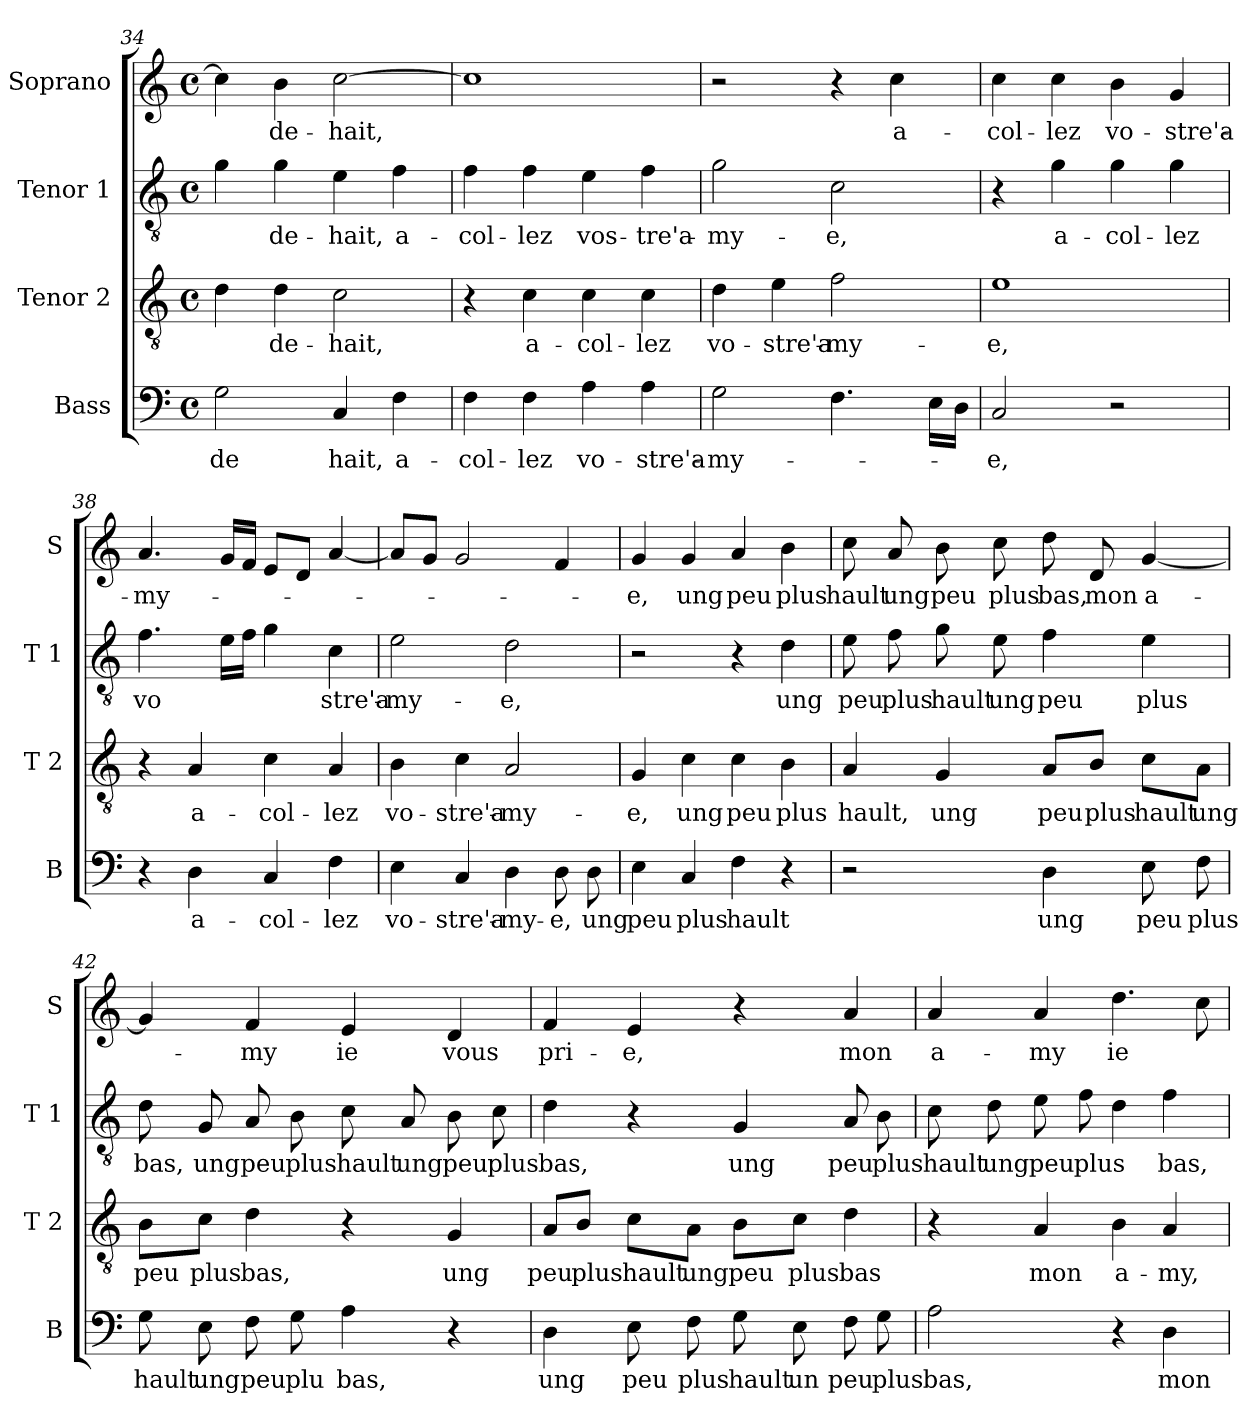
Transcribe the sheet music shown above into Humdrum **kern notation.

**kern	**text	**kern	**text	**kern	**text	**kern	**text
*part4	*part4	*part3	*part3	*part2	*part2	*part1	*part1
*staff4	*staff4	*staff3	*staff3	*staff2	*staff2	*staff1	*staff1
*I"Bass	*	*I"Tenor 2	*	*I"Tenor 1	*	*I"Soprano	*
*I'B	*	*I'T 2	*	*I'T 1	*	*I'S	*
!!LO:LB:g=z
*clefF4	*	*clefGv2	*	*clefGv2	*	*clefG2	*
*k[]	*	*k[]	*	*k[]	*	*k[]	*
*C:	*	*C:	*	*C:	*	*C:	*
*M4/4	*	*M4/4	*	*M4/4	*	*M4/4	*
*met(c)	*	*met(c)	*	*met(c)	*	*met(c)	*
=34	=34	=34	=34	=34	=34	=34	=34
!	!LO:LY:b	!	!	!	!	!	!
2G\	de	4d\	.	4g\	.	4cc\]	.
!	!	!	!LO:LY:b	!	!LO:LY:b	!	!LO:LY:b
.	.	4d\	de-	4g\	-de-	4b\	de-
!	!LO:LY:b	!	!LO:LY:b	!	!LO:LY:b	!	!LO:LY:b
4C/	hait,	2c\	-hait,	4e\	-hait,	[2cc\	-hait,
!	!LO:LY:b	!	!	!	!LO:LY:b	!	!
4F\	a-	.	.	4f\	a-	.	.
=35	=35	=35	=35	=35	=35	=35	=35
!	!LO:LY:b	!	!	!	!LO:LY:b	!	!
4F\	-col-	4r	.	4f\	-col-	1cc]	.
!	!LO:LY:b	!	!LO:LY:b	!	!LO:LY:b	!	!
4F\	-lez	4c\	a-	4f\	-lez	.	.
!	!LO:LY:b	!	!LO:LY:b	!	!LO:LY:b	!	!
4A\	vo-	4c\	-col-	4e\	vos-	.	.
!	!LO:LY:b	!	!LO:LY:b	!	!LO:LY:b	!	!
4A\	-stre'a-	4c\	-lez	4f\	-tre'a-	.	.
=36	=36	=36	=36	=36	=36	=36	=36
!	!LO:LY:b	!	!LO:LY:b	!	!LO:LY:b	!	!
2G\	-my-	4d\	vo-	2g\	-my-	2r	.
!	!	!	!LO:LY:b	!	!	!	!
.	.	4e\	-stre'a-	.	.	.	.
!	!	!	!LO:LY:b	!	!LO:LY:b	!	!
4.F\	.	2f\	-my-	2c\	-e,	4r	.
!	!	!	!	!	!	!	!LO:LY:b
.	.	.	.	.	.	4cc\	a-
16E\LL	.	.	.	.	.	.	.
16D\JJ	.	.	.	.	.	.	.
=37	=37	=37	=37	=37	=37	=37	=37
!	!LO:LY:b	!	!LO:LY:b	!	!	!	!LO:LY:b
2C/	-e,	1e	-e,	4r	.	4cc\	-col-
!	!	!	!	!	!LO:LY:b	!	!LO:LY:b
.	.	.	.	4g\	a-	4cc\	-lez
!	!	!	!	!	!LO:LY:b	!	!LO:LY:b
2r	.	.	.	4g\	-col-	4b\	vo-
!	!	!	!	!	!LO:LY:b	!	!LO:LY:b
.	.	.	.	4g\	-lez	4g/	-stre'a-
=38	=38	=38	=38	=38	=38	=38	=38
!	!	!	!	!	!LO:LY:b	!	!LO:LY:b
4r	.	4r	.	4.f\	vo	4.a/	-my-
!	!LO:LY:b	!	!LO:LY:b	!	!	!	!
4D\	a-	4A/	a-	.	.	.	.
.	.	.	.	16e\LL	.	16g/LL	.
.	.	.	.	16f\JJ	.	16f/JJ	.
!	!LO:LY:b	!	!LO:LY:b	!	!	!	!
4C/	-col-	4c\	-col-	4g\	.	8e/L	.
.	.	.	.	.	.	8d/J	.
!	!LO:LY:b	!	!LO:LY:b	!	!LO:LY:b	!	!
4F\	-lez	4A/	-lez	4c\	stre'a-	[4a/	.
!!LO:LB:g=z
=39	=39	=39	=39	=39	=39	=39	=39
!	!LO:LY:b	!	!LO:LY:b	!	!LO:LY:b	!	!
4E\	vo-	4B\	vo-	2e\	-my-	8a/L]	.
.	.	.	.	.	.	8g/J	.
!	!LO:LY:b	!	!LO:LY:b	!	!	!	!
4C/	-stre'a-	4c\	-stre'a-	.	.	2g/	.
!	!LO:LY:b	!	!LO:LY:b	!	!LO:LY:b	!	!
4D\	-my-	2A/	-my-	2d\	-e,	.	.
!	!LO:LY:b	!	!	!	!	!	!
8D\	-e,	.	.	.	.	4f/	.
!	!LO:LY:b	!	!	!	!	!	!
8D\	ung	.	.	.	.	.	.
=40	=40	=40	=40	=40	=40	=40	=40
!	!LO:LY:b	!	!LO:LY:b	!	!	!	!LO:LY:b
4E\	peu	4G/	-e,	2r	.	4g/	-e,
!	!LO:LY:b	!	!LO:LY:b	!	!	!	!LO:LY:b
4C/	plus	4c\	ung	.	.	4g/	ung
!	!LO:LY:b	!	!LO:LY:b	!	!	!	!LO:LY:b
4F\	hault	4c\	peu	4r	.	4a/	peu
!	!	!	!LO:LY:b	!	!LO:LY:b	!	!LO:LY:b
4r	.	4B\	plus	4d\	ung	4b\	plus
=41	=41	=41	=41	=41	=41	=41	=41
!	!	!	!LO:LY:b	!	!LO:LY:b	!	!LO:LY:b
2r	.	4A/	hault,	8e\	peu	8cc\	hault
!	!	!	!	!	!LO:LY:b	!	!LO:LY:b
.	.	.	.	8f\	plus	8a/	ung
!	!	!	!LO:LY:b	!	!LO:LY:b	!	!LO:LY:b
.	.	4G/	ung	8g\	hault	8b\	peu
!	!	!	!	!	!LO:LY:b	!	!LO:LY:b
.	.	.	.	8e\	ung	8cc\	plus
!	!LO:LY:b	!	!LO:LY:b	!	!LO:LY:b	!	!LO:LY:b
4D\	ung	8A/L	peu	4f\	peu	8dd\	bas,
!	!	!	!LO:LY:b	!	!	!	!LO:LY:b
.	.	8B/J	plus	.	.	8d/	mon
!	!LO:LY:b	!	!LO:LY:b	!	!LO:LY:b	!	!LO:LY:b
8E\	peu	8c\L	hault	4e\	plus	[4g/	a-
!	!LO:LY:b	!	!LO:LY:b	!	!	!	!
8F\	plus	8A\J	ung	.	.	.	.
=42	=42	=42	=42	=42	=42	=42	=42
!	!LO:LY:b	!	!LO:LY:b	!	!LO:LY:b	!	!
8G\	hault	8B\L	peu	8d\	bas,	4g/]	.
!	!LO:LY:b	!	!LO:LY:b	!	!LO:LY:b	!	!
8E\	ung	8c\J	plus	8G/	ung	.	.
!	!LO:LY:b	!	!LO:LY:b	!	!LO:LY:b	!	!LO:LY:b
8F\	peu	4d\	bas,	8A/	peu	4f/	-my
!	!LO:LY:b	!	!	!	!LO:LY:b	!	!
8G\	plu	.	.	8B\	plus	.	.
!	!LO:LY:b	!	!	!	!LO:LY:b	!	!LO:LY:b
4A\	bas,	4r	.	8c\	hault	4e/	ie
!	!	!	!	!	!LO:LY:b	!	!
.	.	.	.	8A/	ung	.	.
!	!	!	!LO:LY:b	!	!LO:LY:b	!	!LO:LY:b
4r	.	4G/	ung	8B\	peu	4d/	vous
!	!	!	!	!	!LO:LY:b	!	!
.	.	.	.	8c\	plus	.	.
!!LO:PB:g=z
=43	=43	=43	=43	=43	=43	=43	=43
!	!LO:LY:b	!	!LO:LY:b	!	!LO:LY:b	!	!LO:LY:b
4D\	ung	8A/L	peu	4d\	bas,	4f/	pri-
!	!	!	!LO:LY:b	!	!	!	!
.	.	8B/J	plus	.	.	.	.
!	!LO:LY:b	!	!LO:LY:b	!	!	!	!LO:LY:b
8E\	peu	8c\L	hault	4r	.	4e/	-e,
!	!LO:LY:b	!	!LO:LY:b	!	!	!	!
8F\	plus	8A\J	ung	.	.	.	.
!	!LO:LY:b	!	!LO:LY:b	!	!LO:LY:b	!	!
8G\	hault	8B\L	peu	4G/	ung	4r	.
!	!LO:LY:b	!	!LO:LY:b	!	!	!	!
8E\	un	8c\J	plus	.	.	.	.
!	!LO:LY:b	!	!LO:LY:b	!	!LO:LY:b	!	!LO:LY:b
8F\	peu	4d\	bas	8A/	peu	4a/	mon
!	!LO:LY:b	!	!	!	!LO:LY:b	!	!
8G\	plus	.	.	8B\	plus	.	.
=44	=44	=44	=44	=44	=44	=44	=44
!	!LO:LY:b	!	!	!	!LO:LY:b	!	!LO:LY:b
2A\	bas,	4r	.	8c\	hault	4a/	a-
!	!	!	!	!	!LO:LY:b	!	!
.	.	.	.	8d\	ung	.	.
!	!	!	!LO:LY:b	!	!LO:LY:b	!	!LO:LY:b
.	.	4A/	mon	8e\	peu	4a/	-my
!	!	!	!	!	!LO:LY:b	!	!
.	.	.	.	8f\	plus	.	.
!	!	!	!LO:LY:b	!	!	!	!LO:LY:b
4r	.	4B\	a-	4d\	.	4.dd\	ie
!	!LO:LY:b	!	!LO:LY:b	!	!LO:LY:b	!	!
4D\	mon	4A/	-my,	4f\	bas,	.	.
.	.	.	.	.	.	8cc\	.
=	=	=	=	=	=	=	=
*-	*-	*-	*-	*-	*-	*-	*-
